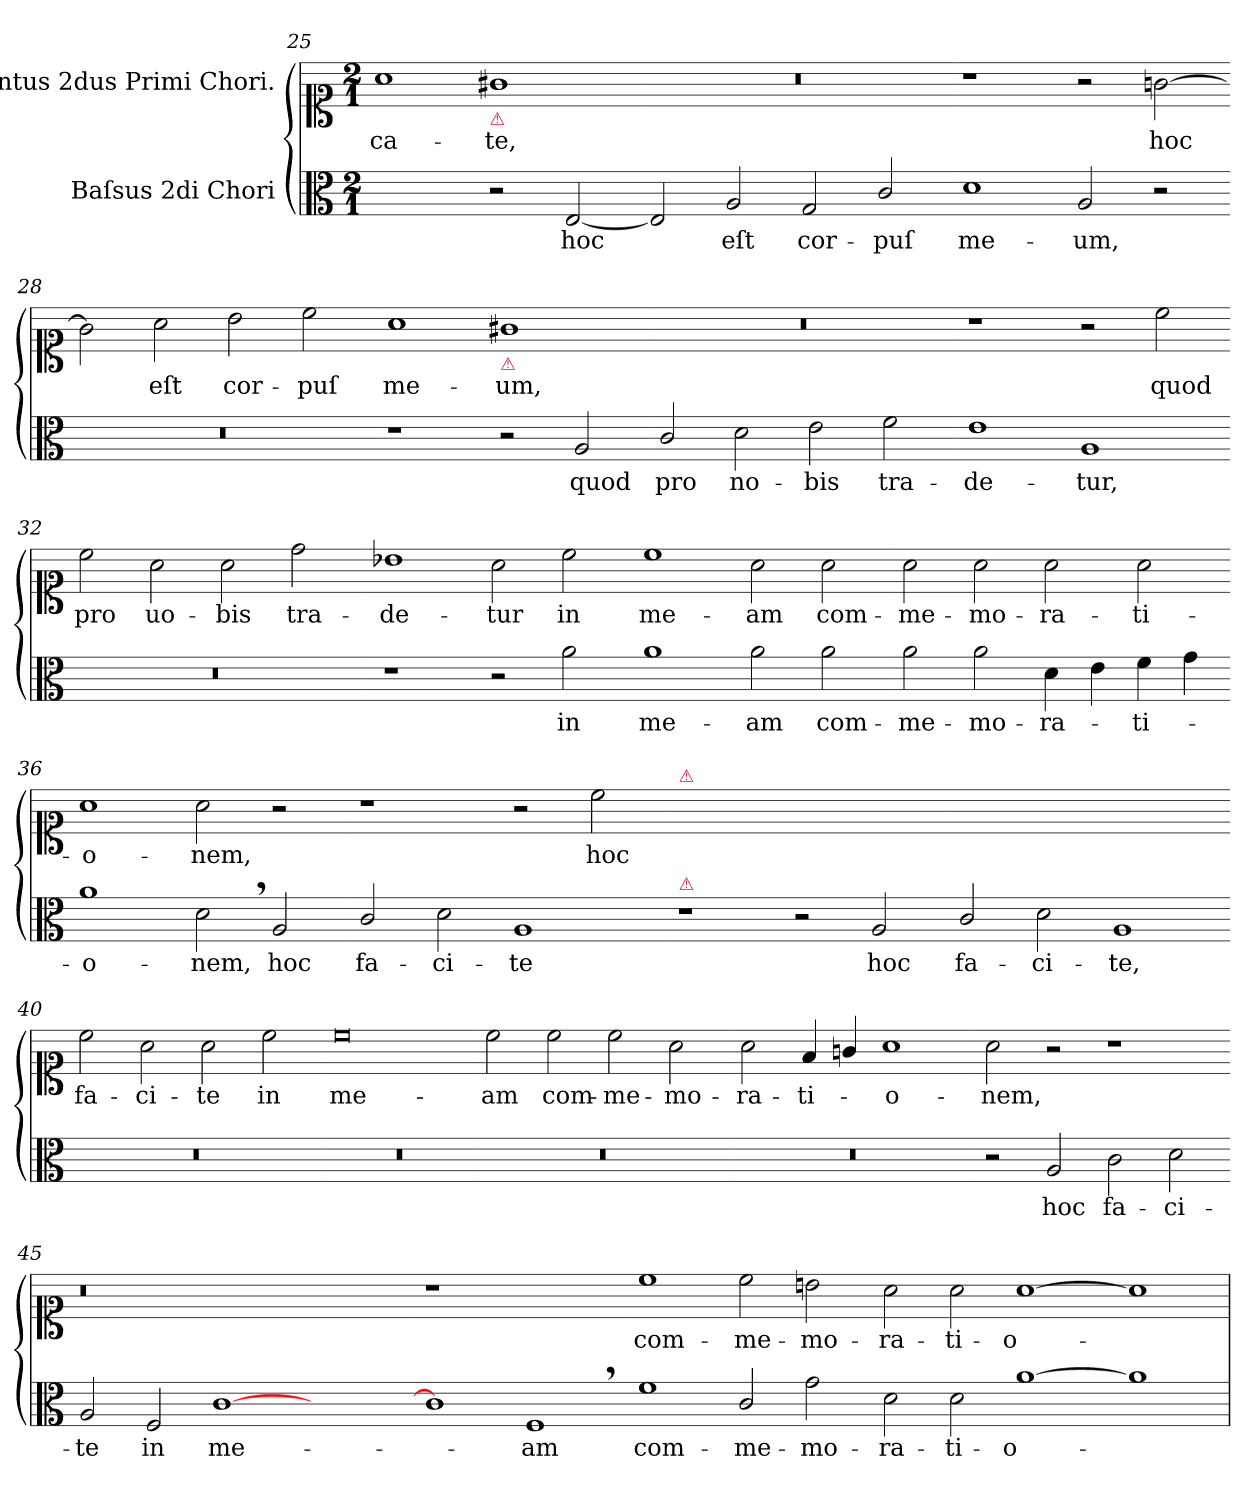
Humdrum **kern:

**kern	**text	**kern	**text
*part2	*part2	*part1	*part1
*staff2	*staff2	*staff1	*staff1
*I"Baſsus 2di Chori	*	*I"Cantus 2dus Primi Chori.	*
*clefC3	*	*clefC1	*
*k[]	*	*k[]	*
*a:	*	*a:	*
*M2/1	*	*M2/1	*
=25	=25	=25	=25
1ryy	.	1a\	-ca-
!	!	!LO:TX:b:color=crimson:t=⚠	!
2r	.	1g#X\	-te,
[2E/	hoc	.	.
=26-	=26-	=26-	=26-
2E/]	.	0r	.
2A/	eſt	.	.
2G/	cor-	.	.
2c/	-puſ	.	.
=27-	=27-	=27-	=27-
1d\	me-	1r	.
2A/	-um,	2r	.
2r	.	[2gn\	hoc
=28-	=28-	=28-	=28-
0r	.	2g\]	.
.	.	2a\	eſt
.	.	2b\	cor-
.	.	2cc\	-puſ
=29-	=29-	=29-	=29-
1r	.	1a\	me-
!	!	!LO:TX:b:color=crimson:t=⚠	!
2r	.	1g#X\	-um,
2A/	quod	.	.
=30-	=30-	=30-	=30-
2c/	pro	0r	.
2d\	no-	.	.
2e\	-bis	.	.
2f\	tra-	.	.
=31-	=31-	=31-	=31-
1e\	-de-	1r	.
1A/	-tur,	2r	.
.	.	2cc\	quod
=32-	=32-	=32-	=32-
0r	.	2cc\	pro
.	.	2a\	uo-
.	.	2a\	-bis
.	.	2dd\	tra-
=33-	=33-	=33-	=33-
1r	.	1b-X\	-de-
2r	.	2a\	-tur
2a\	in	2cc\	in
=34-	=34-	=34-	=34-
1a\	me-	1cc\	me-
2a\	-am	2a\	-am
2a\	com-	2a\	com-
=35-	=35-	=35-	=35-
2a\	-me-	2a\	-me-
2a\	-mo-	2a\	-mo-
4d\	-ra-	2a\	-ra-
4e\	.	.	.
4f\	ti-	2a\	-ti-
4g\	.	.	.
=36-	=36-	=36-	=36-
1a\	-o-	1a\	-o-
2d,<\	-nem,	2a\	-nem,
2A/	hoc	2r	.
=37-	=37-	=37-	=37-
2c/	fa-	1r	.
2d\	-ci-	.	.
1A/	-te	2r	.
.	.	2cc\	hoc
=38-	=38-	=38-	=38-
!	!	!LO:TX:a:color=crimson:t=⚠	!
!LO:TX:a:color=crimson:t=⚠	!	!	!
1r	.	0ryy	.
2r	.	.	.
2A/	hoc	.	.
=39-	=39-	=39-	=39-
2c/	fa-	0ryy	.
2d\	-ci-	.	.
1A/	-te,	.	.
=40-	=40-	=40-	=40-
0r	.	2cc\	fa-
.	.	2a\	-ci-
.	.	2a\	-te
.	.	2cc\	in
=41-	=41-	=41-	=41-
0r	.	0cc\	me-
=42-	=42-	=42-	=42-
0r	.	2cc\	-am
.	.	2cc\	com-
.	.	2cc\	-me-
.	.	2a\	-mo-
=43-	=43-	=43-	=43-
0r	.	2a\	-ra-
.	.	4f/	-ti-
.	.	4gn/	.
.	.	1a\	-o-
=44-	=44-	=44-	=44-
2r	.	2a\	-nem,
2A/	hoc	2r	.
2c\	fa-	1r	.
2d\	-ci-	.	.
=45-	=45-	=45-	=45-
2A/	-te	0.r	.
2F/	in	.	.
[1c\	me-	.	.
1ryy	.	.	.
=46-	=46-	=46-	=46-
1c\]	.	1r	.
1F,</	-am	1ryy	.
=47-	=47-	=47-	=47-
1f\	com-	1cc\	com-
2c/	-me-	2cc\	-me-
2g\	-mo-	2bn\	-mo-
=48-	=48-	=48-	=48-
2d\	-ra-	2a\	-ra-
2d\	-ti-	2a\	-ti-
[1a\	-o-	[1a\	-o-
=49-	=49-	=49-	=49-
1a\]	.	1a\]	.
=	=	=	=
*-	*-	*-	*-
